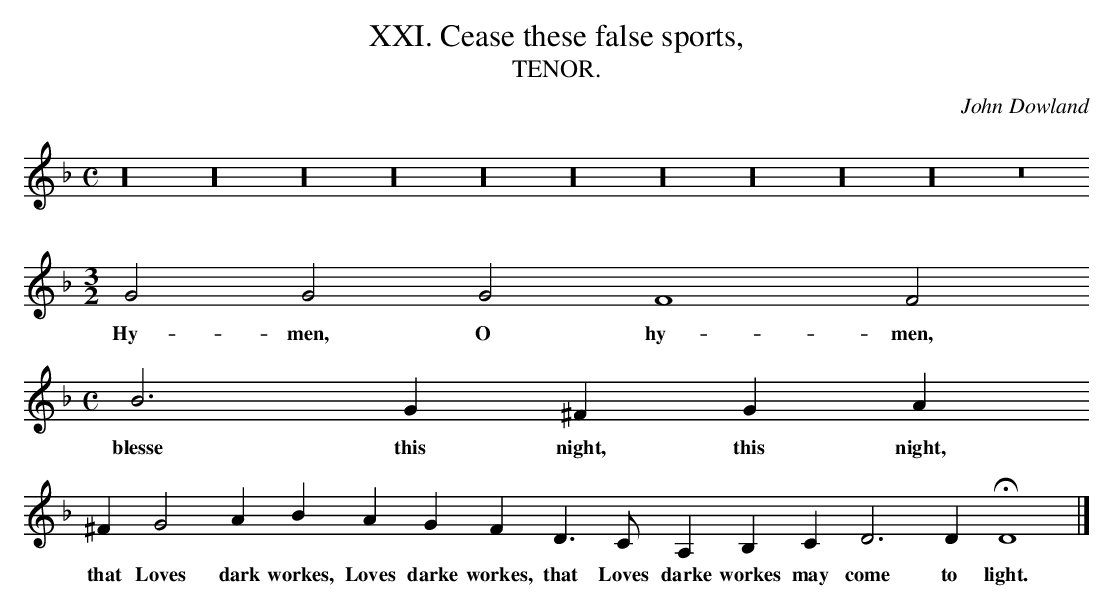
X:1
T:XXI. Cease these false sports,
T:TENOR.
C: John Dowland
L:1/4
M:C
K:G dor
z16 z16 z16 z16 z16 z16 z16 z16 z16 z16 z8 %z16 %z16 z16
M:3/2
L:1/4
G2 G2 G2 F4 F2
w:Hy- men, O hy- men,
M:C
L:1/4
B3 G ^F G A
w:blesse this night, this night,
^F  G2 A B A G F D > C A, B, C D3 D HD4 |]
w: that Loves dark workes, Loves darke workes, that Loves darke workes may come to light.
